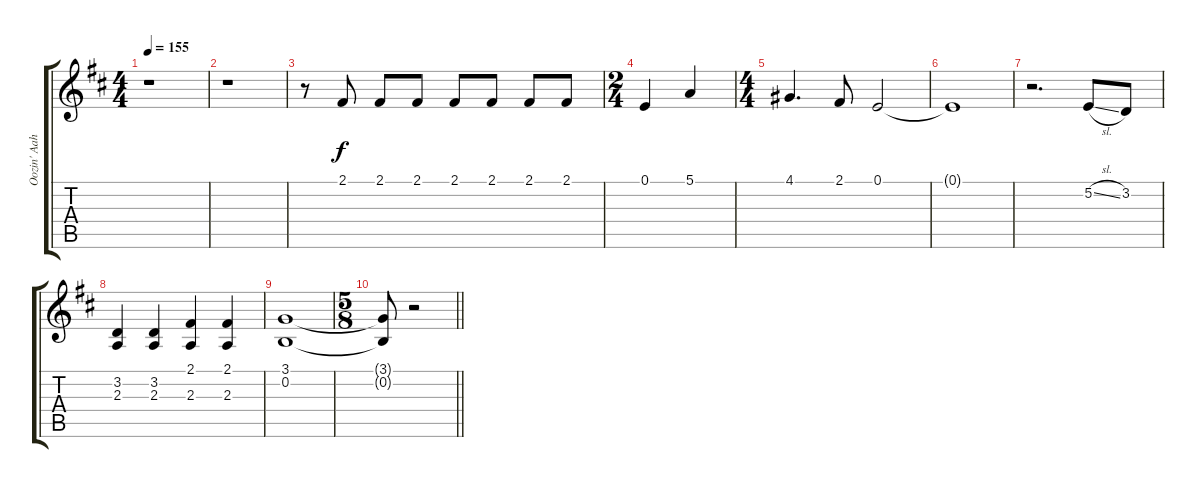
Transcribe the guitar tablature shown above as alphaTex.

\track ("Oozin' Aahs" "Oozin' Aah") {instrument choiraahs}
\staff {score tabs}
\tuning (E4 B3 G3 D3 A2 E2) {hide}
\ts (4 4)
\tempo 155
\clef g2
\ks bminor
r.1{dy f} |
r.1 |
r.8 2.1.8 2.1.8 2.1.8 2.1.8 2.1.8 2.1.8 2.1.8 |
\ts (2 4)
0.1.4 5.1.4 |
\ts (4 4)
4.1.4{d} 2.1.8 0.1.2 |
0.1{t}.1 |
r.2{d} 5.2{sl}.8 3.2.8 |
(3.2 2.3).4 (3.2 2.3).4 (2.1 2.3).4 (2.1 2.3).4 |
(3.1 0.2).1 |
\ts (5 8)
\barLineRight lightlight
(3.1{t} 0.2{t}).8 r.2
